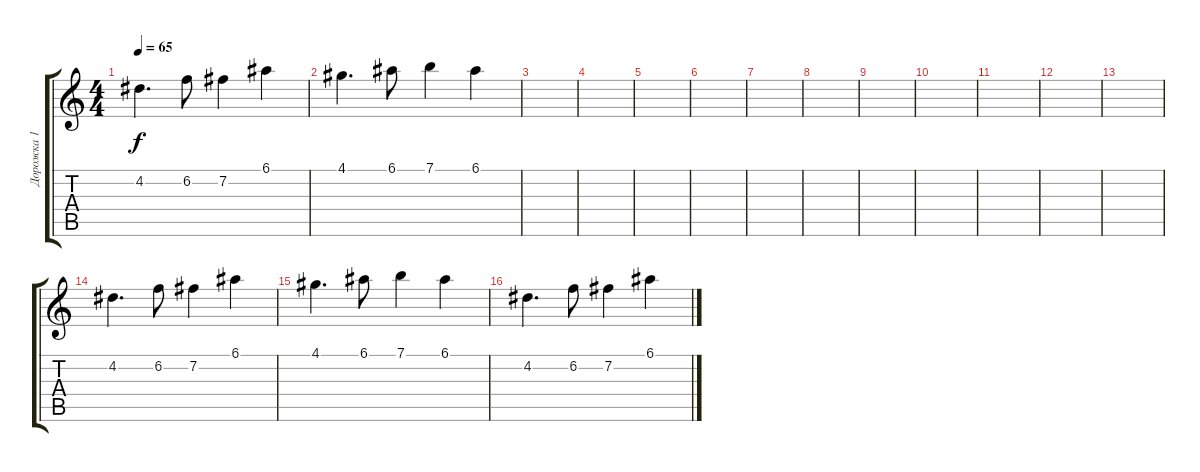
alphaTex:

\track ("Дорожка 1" "Дорожка 1") {instrument overdrivenguitar}
\staff {score tabs}
\tuning (E4 B3 G3 D3 A2 E2) {hide}
\ts (4 4)
\tempo 65
\clef g2
\ks c
4.2.4{d dy f} 6.2.8 7.2.4 6.1.4 |
4.1.4{d} 6.1.8 7.1.4 6.1.4 |
|
|
|
|
|
|
|
|
|
|
|
4.2.4{d} 6.2.8 7.2.4 6.1.4 |
4.1.4{d} 6.1.8 7.1.4 6.1.4 |
4.2.4{d} 6.2.8 7.2.4 6.1.4
